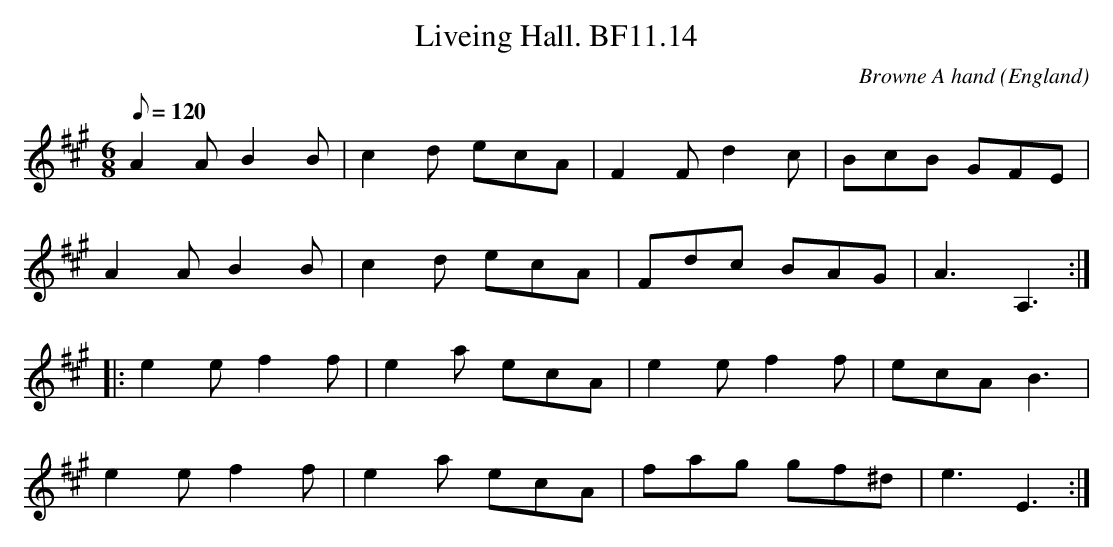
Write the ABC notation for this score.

X:1
T:Liveing Hall. BF11.14
M:6/8
Q:120
C:Browne A hand
O:England
K:A
A2AB2B|c2d ecA|F2Fd2c|BcB GFE|!
A2AB2B|c2d ecA|Fdc BAG|A3A,3::!
e2ef2f|e2a ecA|e2ef2f|ecAB3|!
e2ef2f|e2a ecA|fag gf^d|e3E3:|]
